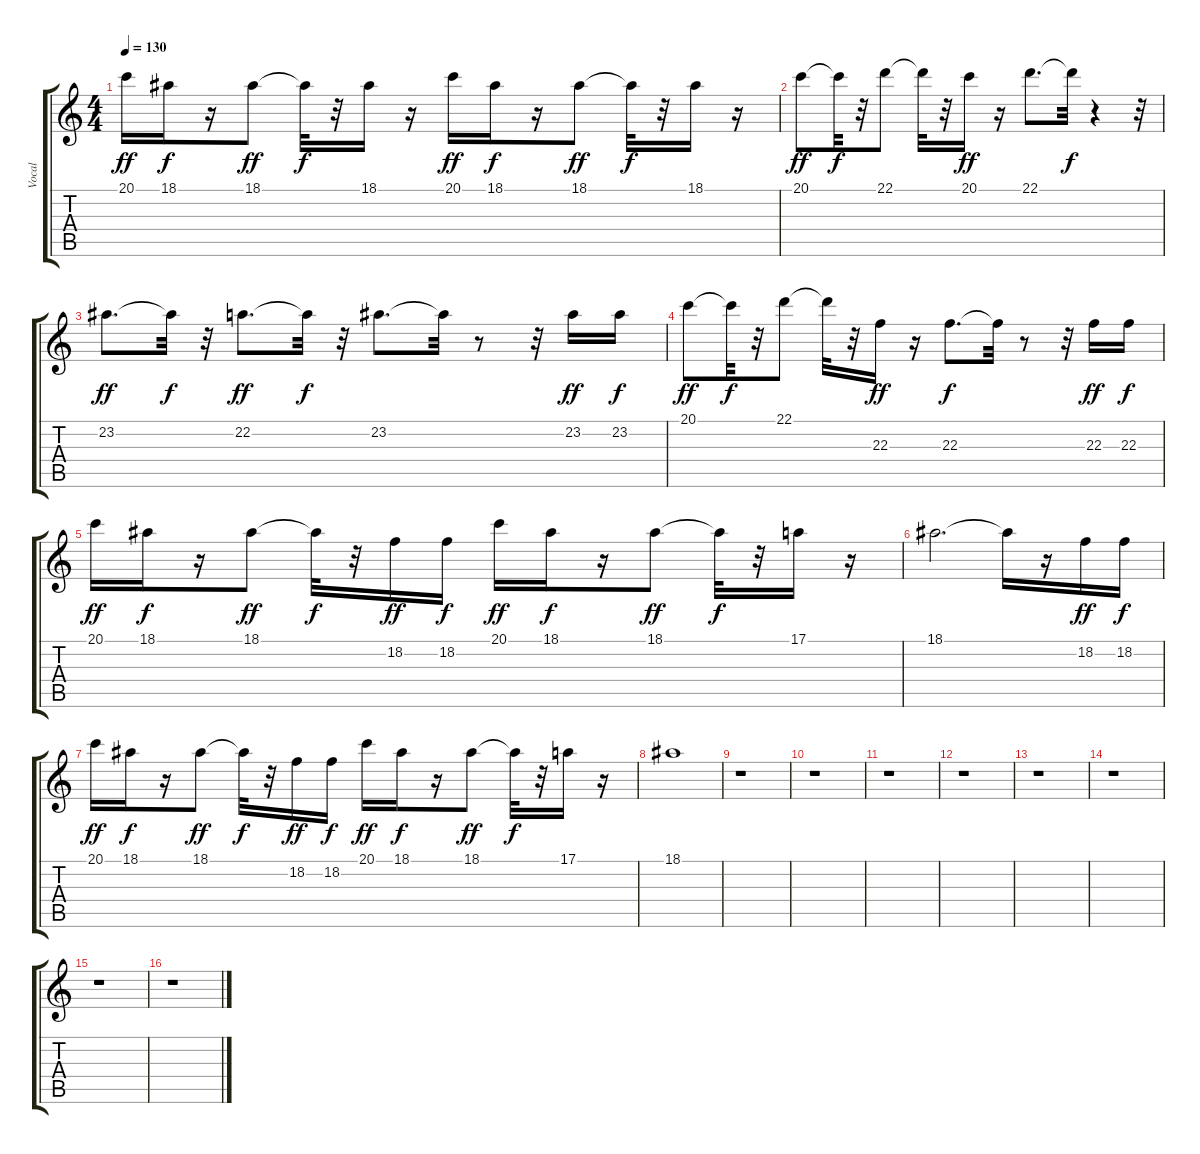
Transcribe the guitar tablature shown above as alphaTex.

\track ("Vocal" "Vocal") {instrument altosax}
\staff {score tabs}
\tuning (E4 B3 G3 D3 A2 E2) {hide}
\ts (4 4)
\tempo 130
\clef g2
\ks c
20.1.16{dy ff} 18.1.16{dy f} r.16 18.1.8{dy ff} 18.1{t}.32{dy f} r.32 18.1.16 r.16 20.1.16{dy ff} 18.1.16{dy f} r.16 18.1.8{dy ff} 18.1{t}.32{dy f} r.32 18.1.16 r.16 |
20.1.8{dy ff} 20.1{t}.32{dy f} r.32 22.1.8 22.1{t}.32 r.32 20.1.16{dy ff} r.16 22.1.8{d} 22.1{t}.32{dy f} r.4 r.32 |
23.2.8{d dy ff} 23.2{t}.32{dy f} r.32 22.2.8{d dy ff} 22.2{t}.32{dy f} r.32 23.2.8{d} 23.2{t}.32 r.8 r.32 23.2.16{dy ff} 23.2.16{dy f} |
20.1.8{dy ff} 20.1{t}.32{dy f} r.32 22.1.8 22.1{t}.32 r.32 22.3.16{dy ff} r.16 22.3.8{d dy f} 22.3{t}.32 r.8 r.32 22.3.16{dy ff} 22.3.16{dy f} |
20.1.16{dy ff} 18.1.16{dy f} r.16 18.1.8{dy ff} 18.1{t}.32{dy f} r.32 18.2.16{dy ff} 18.2.16{dy f} 20.1.16{dy ff} 18.1.16{dy f} r.16 18.1.8{dy ff} 18.1{t}.32{dy f} r.32 17.1.16 r.16 |
18.1.2{d} 18.1{t}.16 r.16 18.2.16{dy ff} 18.2.16{dy f} |
20.1.16{dy ff} 18.1.16{dy f} r.16 18.1.8{dy ff} 18.1{t}.32{dy f} r.32 18.2.16{dy ff} 18.2.16{dy f} 20.1.16{dy ff} 18.1.16{dy f} r.16 18.1.8{dy ff} 18.1{t}.32{dy f} r.32 17.1.16 r.16 |
18.1.1 |
r.1 |
r.1 |
r.1 |
r.1 |
r.1 |
r.1 |
r.1 |
r.1
